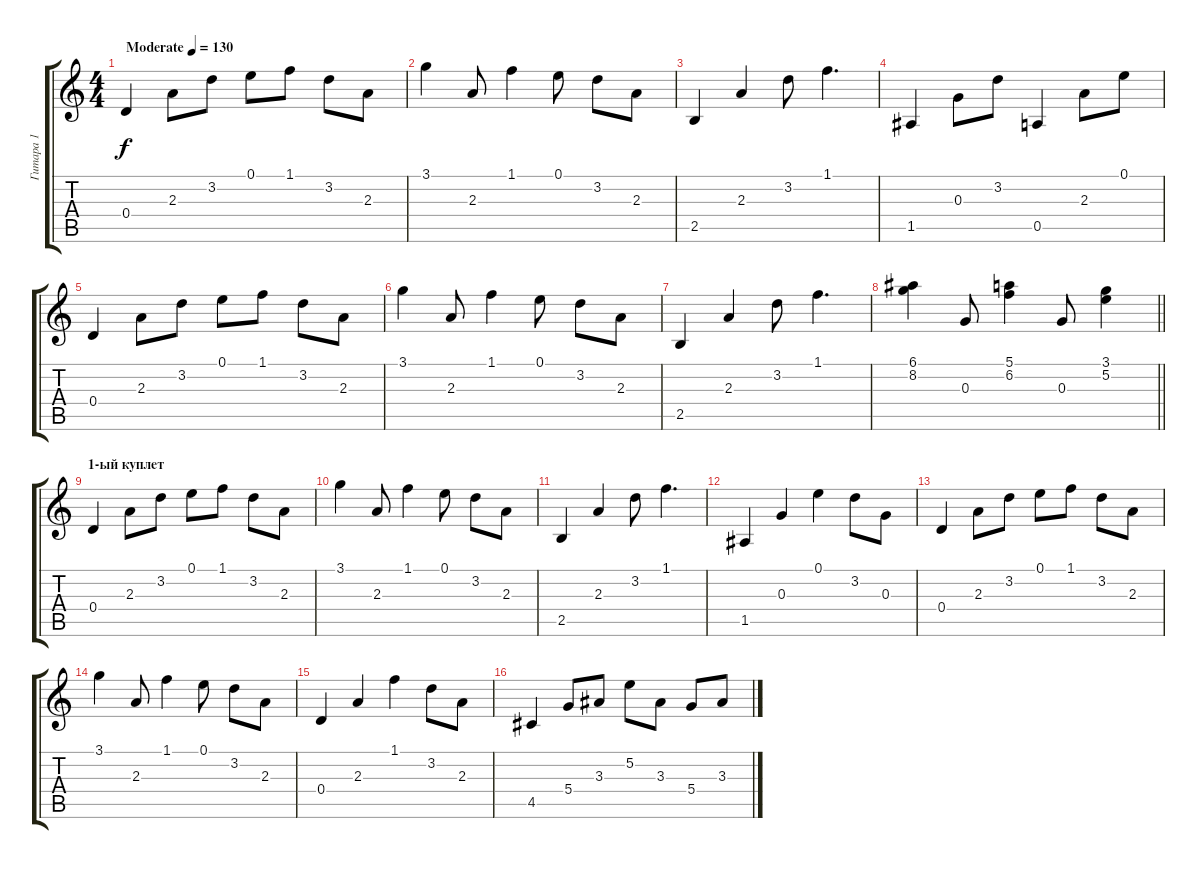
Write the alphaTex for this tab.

\track ("Гитара 1" "Гитара 1") {instrument acousticguitarsteel}
\staff {score tabs}
\tuning (E4 B3 G3 D3 A2 E2) {hide}
\ts (4 4)
\tempo (130 "Moderate")
\clef g2
\ks c
0.4.4{dy f instrument acousticguitarsteel} 2.3.8 3.2.8 0.1.8 1.1.8 3.2.8 2.3.8 |
3.1.4 2.3.8 1.1.4 0.1.8 3.2.8 2.3.8 |
2.5.4 2.3.4 3.2.8 1.1.4{d} |
1.5.4 0.3.8 3.2.8 0.5.4 2.3.8 0.1.8 |
0.4.4 2.3.8 3.2.8 0.1.8 1.1.8 3.2.8 2.3.8 |
3.1.4 2.3.8 1.1.4 0.1.8 3.2.8 2.3.8 |
2.5.4 2.3.4 3.2.8 1.1.4{d} |
\barLineRight lightlight
(6.1 8.2).4 0.3.8 (5.1 6.2).4 0.3.8 (3.1 5.2).4 |
\section ("" "1-ый куплет")
0.4.4 2.3.8 3.2.8 0.1.8 1.1.8 3.2.8 2.3.8 |
3.1.4 2.3.8 1.1.4 0.1.8 3.2.8 2.3.8 |
2.5.4 2.3.4 3.2.8 1.1.4{d} |
1.5.4 0.3.4 0.1.4 3.2.8 0.3.8 |
0.4.4 2.3.8 3.2.8 0.1.8 1.1.8 3.2.8 2.3.8 |
3.1.4 2.3.8 1.1.4 0.1.8 3.2.8 2.3.8 |
0.4.4 2.3.4 1.1.4 3.2.8 2.3.8 |
4.5.4 5.4.8 3.3.8 5.2.8 3.3.8 5.4.8 3.3.8
